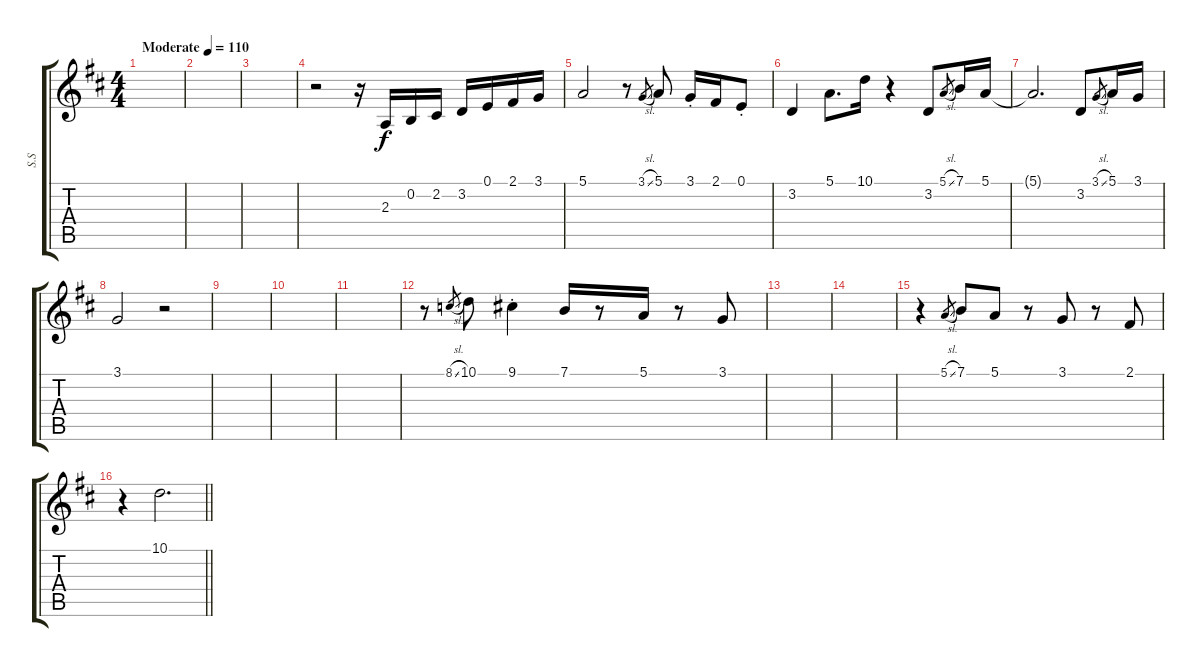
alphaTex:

\track ("S.S" "S.S") {instrument sopranosax}
\staff {score tabs}
\tuning (E4 B3 G3 D3 A2 E2) {hide}
\ts (4 4)
\tempo (110 "Moderate")
\clef g2
\ks d
|
|
|
r.2 r.16 2.3.16 0.2.16 2.2.16 3.2.16 0.1.16 2.1.16 3.1.16 |
5.1.2 r.8 3.1{sl}.8{gr} 5.1.8 3.1{st}.16 2.1.16 0.1{st}.8 |
3.2.4 5.1.8{d} 10.1.16 r.4 3.2.8 5.1{sl}.8{gr} 7.1.16 5.1.16 |
5.1{t}.2{d} 3.2.8 3.1{sl}.8{gr} 5.1.16 3.1.16 |
3.1.2 r.2 |
|
|
|
r.8 8.1{sl}.8{gr} 10.1.8 9.1{st}.4 7.1.16 r.8 5.1.16 r.8 3.1.8 |
|
|
r.4 5.1{sl}.8{gr} 7.1.8 5.1.8 r.8 3.1.8 r.8 2.1.8 |
\barLineRight lightlight
r.4 10.1.2{d}
